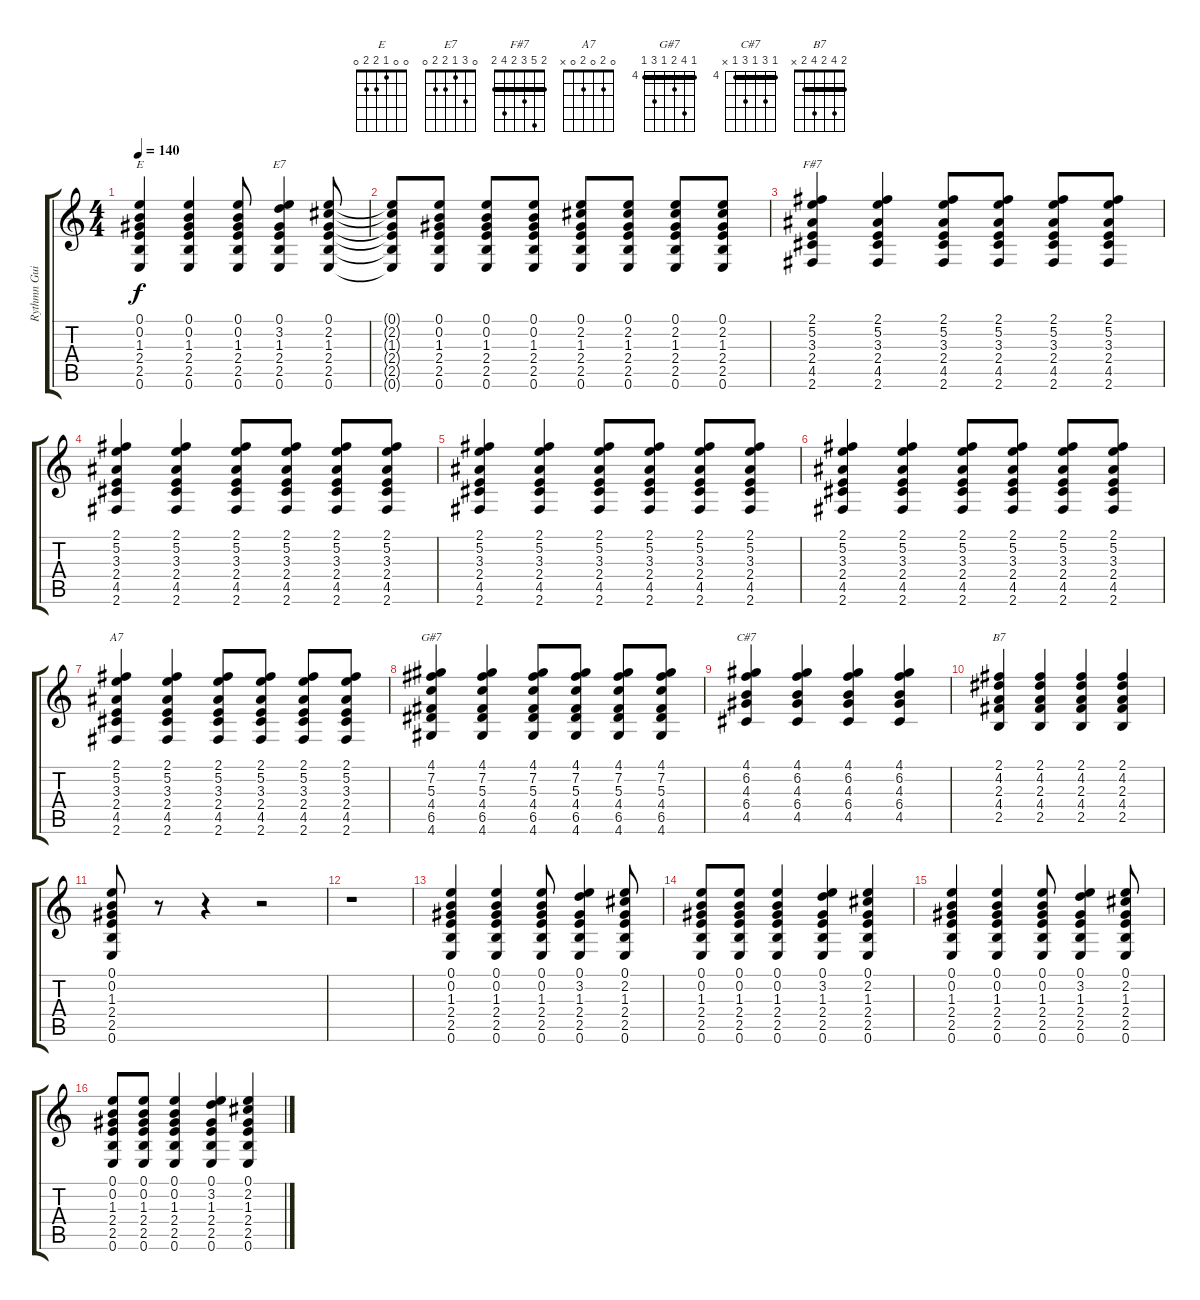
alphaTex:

\track ("Rythmn Guitar" "Rythmn Gui") {instrument acousticguitarsteel}
\staff {score tabs}
\tuning (E4 B3 G3 D3 A2 E2) {hide}
\chord ("E" 0 0 1 2 2 0)
\chord ("E7" 0 3 1 2 2 0)
\chord ("F#7" 2 5 3 2 4 2) {barre 2}
\chord ("A7" 0 2 0 2 0 x)
\chord ("G#7" 4 7 5 4 6 4) {firstfret 4 barre 4}
\chord ("C#7" 4 6 4 6 4 x) {firstfret 4 barre 4}
\chord ("B7" 2 4 2 4 2 x) {barre 2}
\ts (4 4)
\tempo 140
\clef g2
\ks c
(0.1 0.2 1.3 2.4 2.5 0.6).4{ch "E" dy f} (0.1 0.2 1.3 2.4 2.5 0.6).4 (0.1 0.2 1.3 2.4 2.5 0.6).8 (0.1 3.2 1.3 2.4 2.5 0.6).4{ch "E7"} (0.1 2.2 1.3 2.4 2.5 0.6).8 |
(0.1{t} 2.2{t} 1.3{t} 2.4{t} 2.5{t} 0.6{t}).8 (0.1 0.2 1.3 2.4 2.5 0.6).8 (0.1 0.2 1.3 2.4 2.5 0.6).8 (0.1 0.2 1.3 2.4 2.5 0.6).8 (0.1 2.2 1.3 2.4 2.5 0.6).8 (0.1 2.2 1.3 2.4 2.5 0.6).8 (0.1 2.2 1.3 2.4 2.5 0.6).8 (0.1 2.2 1.3 2.4 2.5 0.6).8 |
(2.1 5.2 3.3 2.4 4.5 2.6).4{ch "F#7"} (2.1 5.2 3.3 2.4 4.5 2.6).4 (2.1 5.2 3.3 2.4 4.5 2.6).8 (2.1 5.2 3.3 2.4 4.5 2.6).8 (2.1 5.2 3.3 2.4 4.5 2.6).8 (2.1 5.2 3.3 2.4 4.5 2.6).8 |
(2.1 5.2 3.3 2.4 4.5 2.6).4 (2.1 5.2 3.3 2.4 4.5 2.6).4 (2.1 5.2 3.3 2.4 4.5 2.6).8 (2.1 5.2 3.3 2.4 4.5 2.6).8 (2.1 5.2 3.3 2.4 4.5 2.6).8 (2.1 5.2 3.3 2.4 4.5 2.6).8 |
(2.1 5.2 3.3 2.4 4.5 2.6).4 (2.1 5.2 3.3 2.4 4.5 2.6).4 (2.1 5.2 3.3 2.4 4.5 2.6).8 (2.1 5.2 3.3 2.4 4.5 2.6).8 (2.1 5.2 3.3 2.4 4.5 2.6).8 (2.1 5.2 3.3 2.4 4.5 2.6).8 |
(2.1 5.2 3.3 2.4 4.5 2.6).4 (2.1 5.2 3.3 2.4 4.5 2.6).4 (2.1 5.2 3.3 2.4 4.5 2.6).8 (2.1 5.2 3.3 2.4 4.5 2.6).8 (2.1 5.2 3.3 2.4 4.5 2.6).8 (2.1 5.2 3.3 2.4 4.5 2.6).8 |
(2.1 5.2 3.3 2.4 4.5 2.6).4{ch "A7"} (2.1 5.2 3.3 2.4 4.5 2.6).4 (2.1 5.2 3.3 2.4 4.5 2.6).8 (2.1 5.2 3.3 2.4 4.5 2.6).8 (2.1 5.2 3.3 2.4 4.5 2.6).8 (2.1 5.2 3.3 2.4 4.5 2.6).8 |
(4.1 7.2 5.3 4.4 6.5 4.6).4{ch "G#7"} (4.1 7.2 5.3 4.4 6.5 4.6).4 (4.1 7.2 5.3 4.4 6.5 4.6).8 (4.1 7.2 5.3 4.4 6.5 4.6).8 (4.1 7.2 5.3 4.4 6.5 4.6).8 (4.1 7.2 5.3 4.4 6.5 4.6).8 |
(4.1 6.2 4.3 6.4 4.5).4{ch "C#7"} (4.1 6.2 4.3 6.4 4.5).4 (4.1 6.2 4.3 6.4 4.5).4 (4.1 6.2 4.3 6.4 4.5).4 |
(2.1 4.2 2.3 4.4 2.5).4{ch "B7"} (2.1 4.2 2.3 4.4 2.5).4 (2.1 4.2 2.3 4.4 2.5).4 (2.1 4.2 2.3 4.4 2.5).4 |
(0.1 0.2 1.3 2.4 2.5 0.6).8 r.8 r.4 r.2 |
r.1 |
(0.1 0.2 1.3 2.4 2.5 0.6).4 (0.1 0.2 1.3 2.4 2.5 0.6).4 (0.1 0.2 1.3 2.4 2.5 0.6).8 (0.1 3.2 1.3 2.4 2.5 0.6).4 (0.1 2.2 1.3 2.4 2.5 0.6).8 |
(0.1 0.2 1.3 2.4 2.5 0.6).8 (0.1 0.2 1.3 2.4 2.5 0.6).8 (0.1 0.2 1.3 2.4 2.5 0.6).4 (0.1 3.2 1.3 2.4 2.5 0.6).4 (0.1 2.2 1.3 2.4 2.5 0.6).4 |
(0.1 0.2 1.3 2.4 2.5 0.6).4 (0.1 0.2 1.3 2.4 2.5 0.6).4 (0.1 0.2 1.3 2.4 2.5 0.6).8 (0.1 3.2 1.3 2.4 2.5 0.6).4 (0.1 2.2 1.3 2.4 2.5 0.6).8 |
(0.1 0.2 1.3 2.4 2.5 0.6).8 (0.1 0.2 1.3 2.4 2.5 0.6).8 (0.1 0.2 1.3 2.4 2.5 0.6).4 (0.1 3.2 1.3 2.4 2.5 0.6).4 (0.1 2.2 1.3 2.4 2.5 0.6).4
